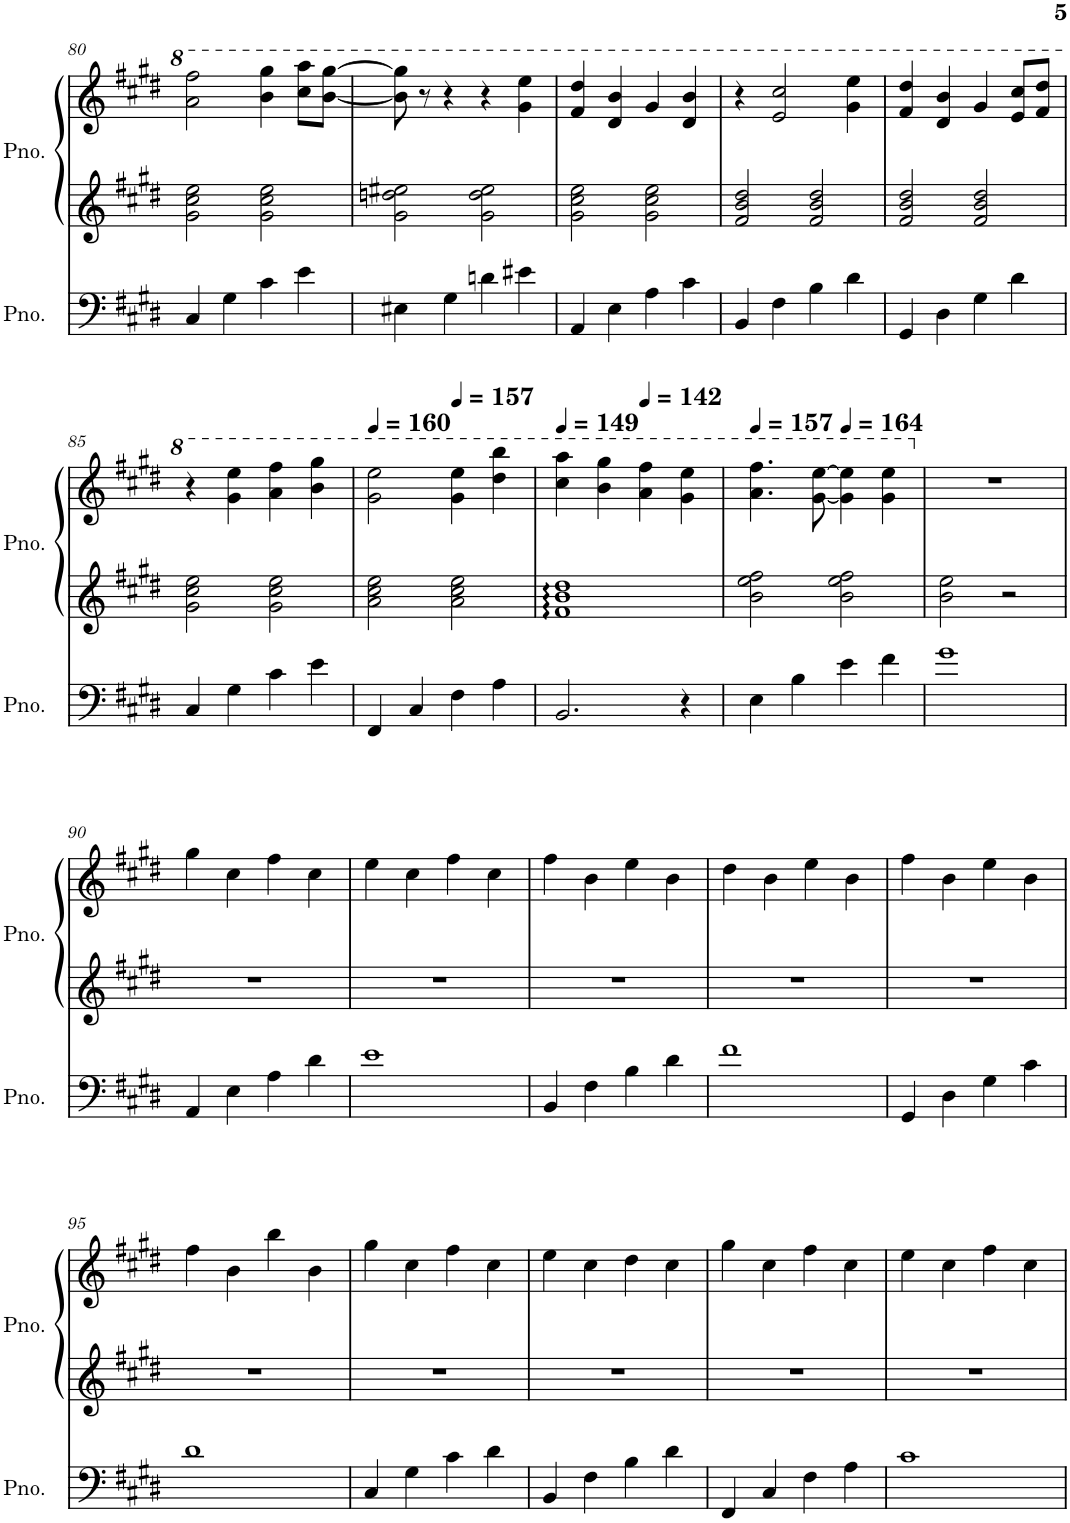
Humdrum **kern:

**kern	**kern	**kern
*part2	*part1	*part1
*staff3	*staff2	*staff1
*I"钢琴, Piano 3	*I"钢琴, Piano 1	*
*I'Pno.	*I'Pno.	*
!!LO:PB:g=z
*clefF4	*clefG2	*clefG2
*k[f#c#g#d#]	*k[f#c#g#d#]	*k[f#c#g#d#]
*M4/4	*M4/4	*M4/4
=80	=80	=80
4C#/	2g#\ 2cc#\ 2ee\	2aa\ 2fff#\
4G#\	.	.
4c#\	2g#\ 2cc#\ 2ee\	4bb\ 4ggg#\
4e\	.	8ccc#\ 8aaa\L
.	.	[8bb\ [8ggg#\J
=81	=81	=81
4E#X\	2g#\ 2ddn\ 2ee#X\	8bb\] 8ggg#\]
.	.	8r
4G#\	.	4r
4dn\	2g#\ 2dd\ 2ee#\	4r
4e#X\	.	4gg#\ 4eee\
=82	=82	=82
4AA/	2g#\ 2cc#\ 2ee\	4ff#/ 4ddd#/
4E\	.	4dd#/ 4bb/
4A\	2g#\ 2cc#\ 2ee\	4gg#/
4c#\	.	4dd#/ 4bb/
=83	=83	=83
4BB/	2f#/ 2b/ 2dd#/	4r
4F#\	.	2ee/ 2ccc#/
4B\	2f#/ 2b/ 2dd#/	.
4d#\	.	4gg#\ 4eee\
=84	=84	=84
4GG#/	2f#/ 2b/ 2dd#/	4ff#/ 4ddd#/
4D#\	.	4dd#/ 4bb/
4G#\	2f#/ 2b/ 2dd#/	4gg#/
4d#\	.	8ee/ 8ccc#/L
.	.	8ff#/ 8ddd#/J
!!LO:LB:g=z
=85	=85	=85
4C#/	2g#\ 2cc#\ 2ee\	4r
4G#\	.	4gg#\ 4eee\
4c#\	2g#\ 2cc#\ 2ee\	4aa\ 4fff#\
4e\	.	4bb\ 4ggg#\
=86	=86	=86
*	*	*MM160
4FF#/	2a\ 2cc#\ 2ee\	2gg#\ 2eee\
4C#/	.	.
*	*	*MM157
4F#\	2a\ 2cc#\ 2ee\	4gg#\ 4eee\
4A\	.	4ddd#\ 4bbb\
=87	=87	=87
*	*	*MM149
2.BB/	1f# 1b 1dd#	4ccc#\ 4aaa\
.	.	4bb\ 4ggg#\
*	*	*MM142
.	.	4aa\ 4fff#\
4r	.	4gg#\ 4eee\
=88	=88	=88
*	*	*MM157
4E\	2b\ 2ee\ 2ff#\	4.aa\ 4.fff#\
4B\	.	.
.	.	[8gg#\ [8eee\
*	*	*MM164
4e\	2b\ 2ee\ 2ff#\	4gg#\] 4eee\]
4f#\	.	4gg#\ 4eee\
=89	=89	=89
1g#	2b\ 2ee\	1r
.	2r	.
!!LO:LB:g=z
=90	=90	=90
4AA/	1r	4gg#\
4E\	.	4cc#\
4A\	.	4ff#\
4d#\	.	4cc#\
=91	=91	=91
1e	1r	4ee\
.	.	4cc#\
.	.	4ff#\
.	.	4cc#\
=92	=92	=92
4BB/	1r	4ff#\
4F#\	.	4b\
4B\	.	4ee\
4d#\	.	4b\
=93	=93	=93
1f#	1r	4dd#\
.	.	4b\
.	.	4ee\
.	.	4b\
=94	=94	=94
4GG#/	1r	4ff#\
4D#\	.	4b\
4G#\	.	4ee\
4c#\	.	4b\
!!LO:LB:g=z
=95	=95	=95
1d#	1r	4ff#\
.	.	4b\
.	.	4bb\
.	.	4b\
=96	=96	=96
4C#/	1r	4gg#\
4G#\	.	4cc#\
4c#\	.	4ff#\
4d#\	.	4cc#\
=97	=97	=97
4BB/	1r	4ee\
4F#\	.	4cc#\
4B\	.	4dd#\
4d#\	.	4cc#\
=98	=98	=98
4FF#/	1r	4gg#\
4C#/	.	4cc#\
4F#\	.	4ff#\
4A\	.	4cc#\
=99	=99	=99
1c#	1r	4ee\
.	.	4cc#\
.	.	4ff#\
.	.	4cc#\
=	=	=
*-	*-	*-
